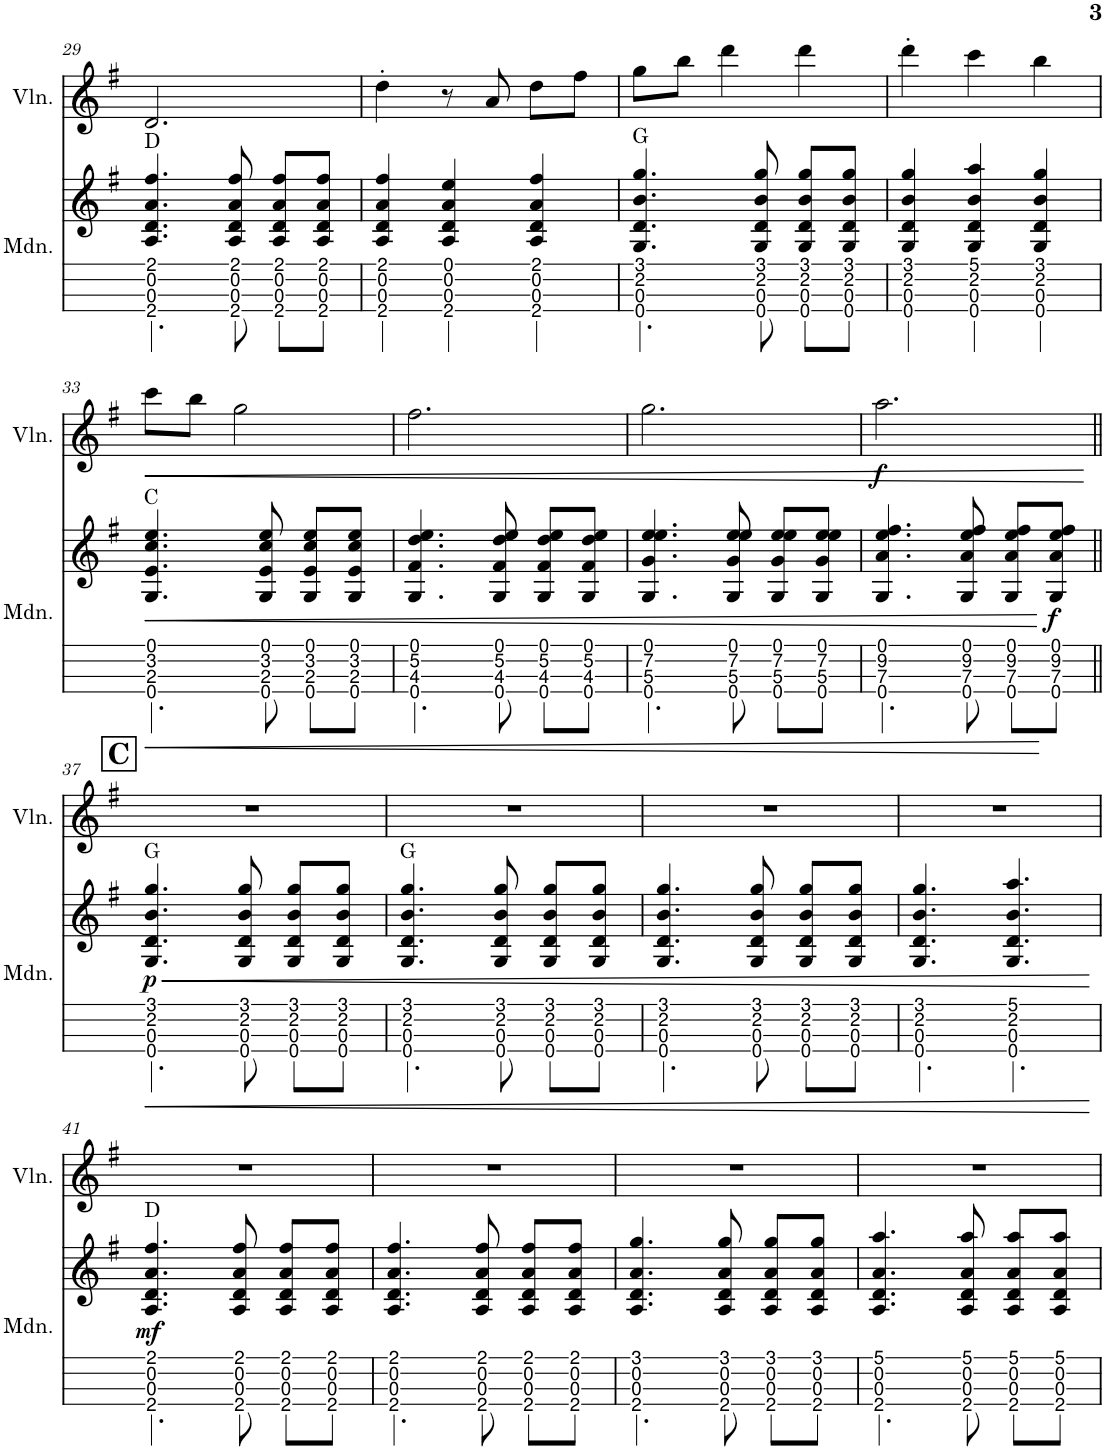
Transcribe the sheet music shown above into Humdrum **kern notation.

**kern	**kern	**dynam	**harte	**kern	**dynam
*part2	*part2	*part2	*part2	*part1	*part1
*staff3	*staff2	*staff2/3	*	*staff1	*staff1
*I"Mandolin	*	*	*	*I"Violin	*
*I'Mdn.	*	*	*	*I'Vln.	*
!!LO:PB:g=z
*	*clefG2	*	*	*clefG2	*
*k[f#]	*k[f#]	*	*	*k[f#]	*
*M3/4	*M3/4	*	*	*M3/4	*
=29	=29	=29	=29	=29	=29
4.A\ 4.d\ 4.a\ 4.ff#\	4.A/ 4.d/ 4.a/ 4.ff#/	.	D:maj	2.d/	.
8A\ 8d\ 8a\ 8ff#\	8A/ 8d/ 8a/ 8ff#/	.	.	.	.
8A\ 8d\ 8a\ 8ff#\L	8A/ 8d/ 8a/ 8ff#/L	.	.	.	.
8A\ 8d\ 8a\ 8ff#\J	8A/ 8d/ 8a/ 8ff#/J	.	.	.	.
=30	=30	=30	=30	=30	=30
4A\ 4d\ 4a\ 4ff#\	4A/ 4d/ 4a/ 4ff#/	.	.	4dd'\	.
4A\ 4d\ 4a\ 4ee\	4A/ 4d/ 4a/ 4ee/	.	.	8r	.
.	.	.	.	8a/	.
4A\ 4d\ 4a\ 4ff#\	4A/ 4d/ 4a/ 4ff#/	.	.	8dd\L	.
.	.	.	.	8ff#\J	.
=31	=31	=31	=31	=31	=31
4.G\ 4.d\ 4.b\ 4.gg\	4.G/ 4.d/ 4.b/ 4.gg/	.	G:maj	8gg\L	.
.	.	.	.	8bb\J	.
.	.	.	.	4ddd\	.
8G\ 8d\ 8b\ 8gg\	8G/ 8d/ 8b/ 8gg/	.	.	.	.
8G\ 8d\ 8b\ 8gg\L	8G/ 8d/ 8b/ 8gg/L	.	.	4ddd\	.
8G\ 8d\ 8b\ 8gg\J	8G/ 8d/ 8b/ 8gg/J	.	.	.	.
=32	=32	=32	=32	=32	=32
4G\ 4d\ 4b\ 4gg\	4G/ 4d/ 4b/ 4gg/	.	.	4ddd'\	.
4G\ 4d\ 4b\ 4aa\	4G/ 4d/ 4b/ 4aa/	.	.	4ccc\	.
4G\ 4d\ 4b\ 4gg\	4G/ 4d/ 4b/ 4gg/	.	.	4bb\	.
!!LO:LB:g=z
=33	=33	=33	=33	=33	=33
!	!	!LO:HP:b	!	!	!LO:HP:b
4.G\ 4.e\ 4.cc\ 4.ee\	4.G/ 4.e/ 4.cc/ 4.ee/	<	C:maj	8ccc\L	<
.	.	.	.	8bb\J	.
.	.	.	.	2gg\	.
8G\ 8e\ 8cc\ 8ee\	8G/ 8e/ 8cc/ 8ee/	.	.	.	.
8G\ 8e\ 8cc\ 8ee\L	8G/ 8e/ 8cc/ 8ee/L	.	.	.	.
8G\ 8e\ 8cc\ 8ee\J	8G/ 8e/ 8cc/ 8ee/J	.	.	.	.
=34	=34	=34	=34	=34	=34
4.G\ 4.f#\ 4.dd\ 4.ee\	4.G/ 4.f#/ 4.dd/ 4.ee/	.	.	2.ff#\	.
8G\ 8f#\ 8dd\ 8ee\	8G/ 8f#/ 8dd/ 8ee/	.	.	.	.
8G\ 8f#\ 8dd\ 8ee\L	8G/ 8f#/ 8dd/ 8ee/L	.	.	.	.
8G\ 8f#\ 8dd\ 8ee\J	8G/ 8f#/ 8dd/ 8ee/J	.	.	.	.
=35	=35	=35	=35	=35	=35
4.G\ 4.g\ 4.ee\ 4.ee\	4.G/ 4.g/ 4.ee/ 4.ee/	.	.	2.gg\	.
8G\ 8g\ 8ee\ 8ee\	8G/ 8g/ 8ee/ 8ee/	.	.	.	.
8G\ 8g\ 8ee\ 8ee\L	8G/ 8g/ 8ee/ 8ee/L	.	.	.	.
8G\ 8g\ 8ee\ 8ee\J	8G/ 8g/ 8ee/ 8ee/J	.	.	.	.
=36	=36	=36	=36	=36	=36
!	!	!	!	!	!LO:DY:b
4.G\ 4.a\ 4.ff#\ 4.ee\	4.G/ 4.a/ 4.ee/ 4.ff#/	.	.	2.aa\	f
8G\ 8a\ 8ff#\ 8ee\	8G/ 8a/ 8ee/ 8ff#/	.	.	.	.
8G\ 8a\ 8ff#\ 8ee\L	8G/ 8a/ 8ee/ 8ff#/L	.	.	.	.
!	!	!LO:DY:n=1:b	!	!	!
8G\ 8a\ 8ff#\ 8ee\J	8G/ 8a/ 8ee/ 8ff#/J	[ f	.	.	.
.	.	.	.	.	[
!!LO:LB:g=z
!!LO:REH:place=s1:a:B:cj:fs=14:t=C
=37||	=37||	=37||	=37||	=37||	=37||
!	!	!LO:HP:b	!	!	!
!	!	!LO:DY:n=1:b	!	!	!
4.G\ 4.d\ 4.b\ 4.gg\	4.G/ 4.d/ 4.b/ 4.gg/	< p	G:maj	2.r	.
8G\ 8d\ 8b\ 8gg\	8G/ 8d/ 8b/ 8gg/	.	.	.	.
8G\ 8d\ 8b\ 8gg\L	8G/ 8d/ 8b/ 8gg/L	.	.	.	.
8G\ 8d\ 8b\ 8gg\J	8G/ 8d/ 8b/ 8gg/J	.	.	.	.
=38	=38	=38	=38	=38	=38
4.G\ 4.d\ 4.b\ 4.gg\	4.G/ 4.d/ 4.b/ 4.gg/	.	G:maj	2.r	.
8G\ 8d\ 8b\ 8gg\	8G/ 8d/ 8b/ 8gg/	.	.	.	.
8G\ 8d\ 8b\ 8gg\L	8G/ 8d/ 8b/ 8gg/L	.	.	.	.
8G\ 8d\ 8b\ 8gg\J	8G/ 8d/ 8b/ 8gg/J	.	.	.	.
=39	=39	=39	=39	=39	=39
4.G\ 4.d\ 4.b\ 4.gg\	4.G/ 4.d/ 4.b/ 4.gg/	.	.	2.r	.
8G\ 8d\ 8b\ 8gg\	8G/ 8d/ 8b/ 8gg/	.	.	.	.
8G\ 8d\ 8b\ 8gg\L	8G/ 8d/ 8b/ 8gg/L	.	.	.	.
8G\ 8d\ 8b\ 8gg\J	8G/ 8d/ 8b/ 8gg/J	.	.	.	.
=40	=40	=40	=40	=40	=40
4.G\ 4.d\ 4.b\ 4.gg\	4.G/ 4.d/ 4.b/ 4.gg/	.	.	2.r	.
4.G\ 4.d\ 4.b\ 4.aa\	4.G/ 4.d/ 4.b/ 4.aa/	.	.	.	.
.	.	[	.	.	.
!!LO:LB:g=z
=41	=41	=41	=41	=41	=41
!	!	!LO:DY:b	!	!	!
4.A\ 4.d\ 4.a\ 4.ff#\	4.A/ 4.d/ 4.a/ 4.ff#/	mf	D:maj	2.r	.
8A\ 8d\ 8a\ 8ff#\	8A/ 8d/ 8a/ 8ff#/	.	.	.	.
8A\ 8d\ 8a\ 8ff#\L	8A/ 8d/ 8a/ 8ff#/L	.	.	.	.
8A\ 8d\ 8a\ 8ff#\J	8A/ 8d/ 8a/ 8ff#/J	.	.	.	.
=42	=42	=42	=42	=42	=42
4.A\ 4.d\ 4.a\ 4.ff#\	4.A/ 4.d/ 4.a/ 4.ff#/	.	.	2.r	.
8A\ 8d\ 8a\ 8ff#\	8A/ 8d/ 8a/ 8ff#/	.	.	.	.
8A\ 8d\ 8a\ 8ff#\L	8A/ 8d/ 8a/ 8ff#/L	.	.	.	.
8A\ 8d\ 8a\ 8ff#\J	8A/ 8d/ 8a/ 8ff#/J	.	.	.	.
=43	=43	=43	=43	=43	=43
4.A\ 4.d\ 4.a\ 4.gg\	4.A/ 4.d/ 4.a/ 4.gg/	.	.	2.r	.
8A\ 8d\ 8a\ 8gg\	8A/ 8d/ 8a/ 8gg/	.	.	.	.
8A\ 8d\ 8a\ 8gg\L	8A/ 8d/ 8a/ 8gg/L	.	.	.	.
8A\ 8d\ 8a\ 8gg\J	8A/ 8d/ 8a/ 8gg/J	.	.	.	.
=44	=44	=44	=44	=44	=44
4.A\ 4.d\ 4.a\ 4.aa\	4.A/ 4.d/ 4.a/ 4.aa/	.	.	2.r	.
8A\ 8d\ 8a\ 8aa\	8A/ 8d/ 8a/ 8aa/	.	.	.	.
8A\ 8d\ 8a\ 8aa\L	8A/ 8d/ 8a/ 8aa/L	.	.	.	.
8A\ 8d\ 8a\ 8aa\J	8A/ 8d/ 8a/ 8aa/J	.	.	.	.
=	=	=	=	=	=
*-	*-	*-	*-	*-	*-
